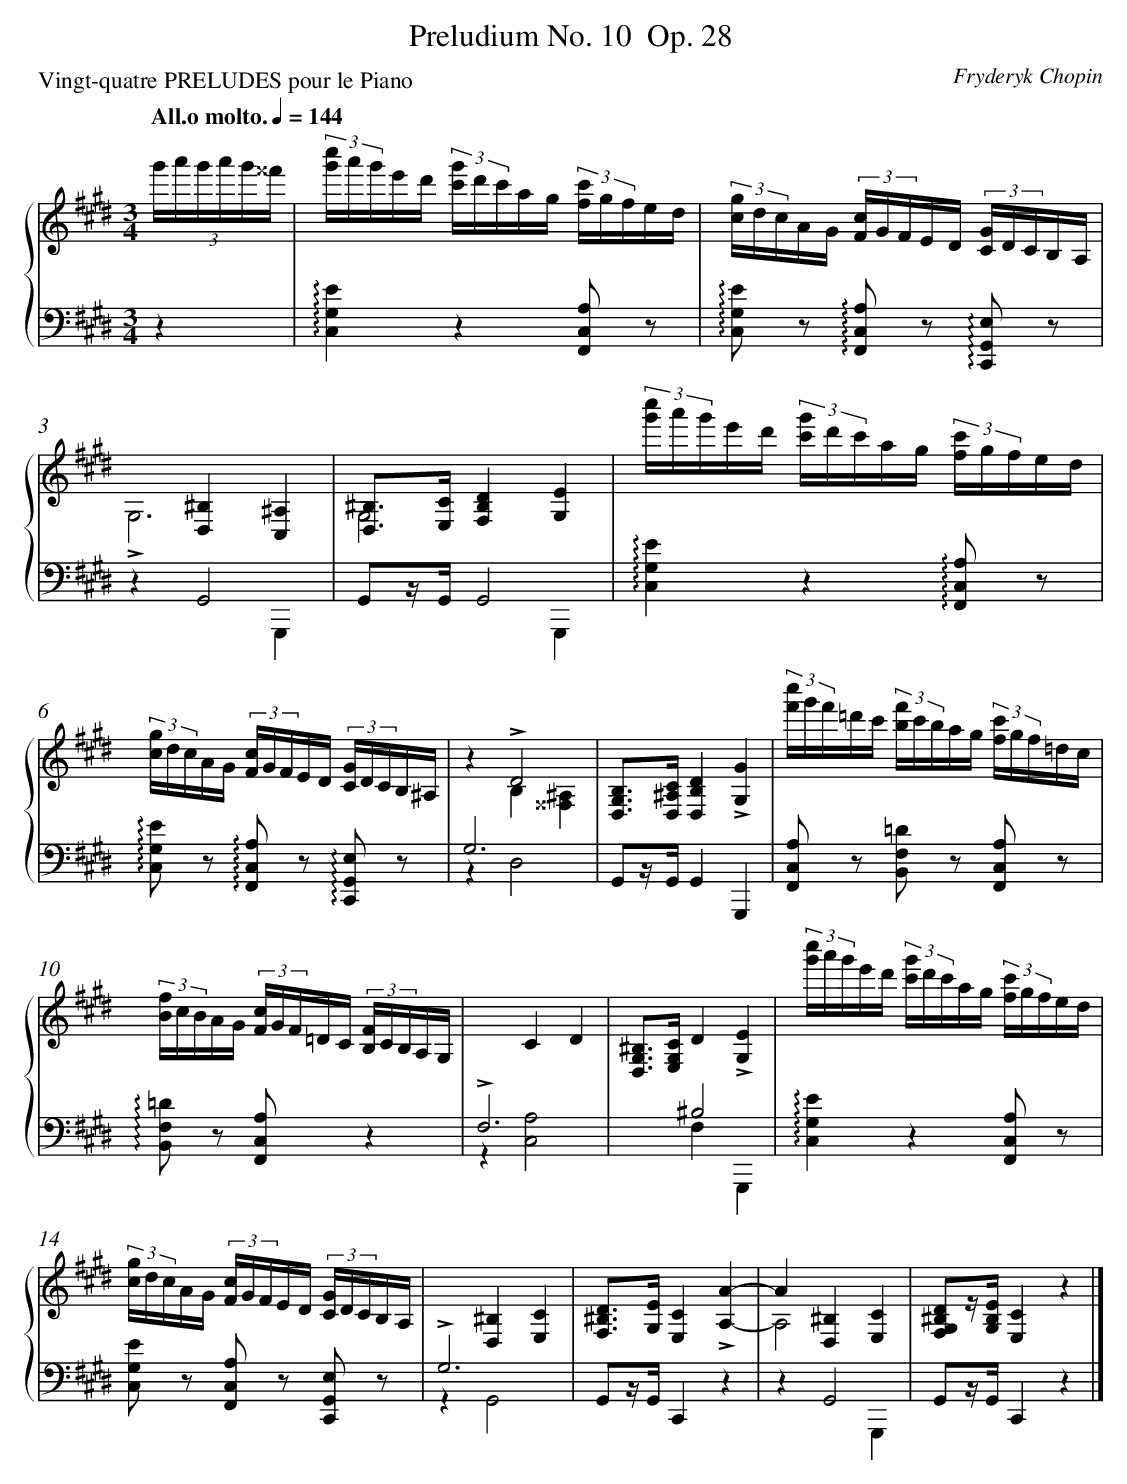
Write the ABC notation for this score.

X:1
T: Preludium No. 10	 Op. 28
C: Fryderyk Chopin
L: 1/16
M: 3/4
P: Vingt-quatre PRELUDES pour le Piano
Q: "All.o molto." 1/4=144
%%staves {1 2}
V: 1 clef=treble
V: 2 clef=bass
K: E
[V:1] (3:2:6g'a'g'a'g'^^f' [I:setbarnb 1]|
[V:2] z4 |
[V:1] (3[c''g']a'g'e'd' (3[g'c']d'c'ag (3[c'f]gfed |
[V:2] !arpeggio![E4G,4C,4]z4[A,2C,2F,,2] z2 |
[V:1] (3[gc]dcAG (3[cF]GFED (3[GC]DCB,A, |
[V:2] !arpeggio![E2G,2C,2] z2 !arpeggio![A,2C,2F,,2] z2 !arpeggio![E,2G,,2C,,2] z2 |
[V:1] x4[^B,4D,4][^A,4C,4] & !accent!G,12 |
[V:2] z4G,,8 & x8G,,,4 |
[V:1] [^B,2D,2]>[C2E,2][D4B,4F,4][E4G,4] & G,8x4 |
[V:2] G,,2zG,,G,,8 & x8G,,,4 |
[V:1] (3[c''g']a'g'e'd' (3[g'c']d'c'ag (3[c'f]gfed |
[V:2] !arpeggio![E4G,4C,4]z4!arpeggio![A,2C,2F,,2] z2 |
[V:1] (3[gc]dcAG (3[cF]GFED (3[GC]DCB,^A, |
[V:2] !arpeggio![E2G,2C,2] z2 !arpeggio![A,2C,2F,,2] z2 !arpeggio![E,2G,,2C,,2] z2 |
[V:1] z4!accent!D8 & x4B,4[^A,4^^F,4] |
[V:2] G,12 & z4D,8 |
[V:1] [B,2G,2D,2]>[C2^A,2D,2][D4B,4D,4]!accent![G4G,4] |
[V:2] G,,2zG,,G,,4G,,,4 |
[V:1] (3[c''f']g'f'=d'c' (3[f'b]c'bag (3[c'f]gf=dc |
[V:2] [A,2C,2F,,2] z2 [=D2F,2B,,2] z2 [A,2C,2F,,2] z2 |
[V:1] (3[fB]cBAG (3[cF]GF=DC (3[FB,]CB,A,G, |
[V:2] !arpeggio![=D2F,2B,,2] z2 [A,2C,2F,,2] x2z4 |
[V:1] x4C4D4 |
[V:2] !accent!F,12 & z4[A,8C,8] |
[V:1] [^B,2G,2D,2]>[C2G,2E,2]D4!accent![E4G,4] |
[V:2] x4^B,8 & x4F,4G,,,4 |
[V:1] (3[c''g']a'g'e'd' (3[g'c']d'c'ag (3[c'f]gfed |
[V:2] !arpeggio![E4G,4C,4]z4[A,2C,2F,,2] z2 |
[V:1] (3[gc]dcAG (3[cF]GFED (3[GC]DCB,A, |
[V:2] [E2G,2C,2] z2 [A,2C,2F,,2] z2 [E,2G,,2C,,2] z2 |
[V:1] x4[^B,4D,4][C4E,4] |
[V:2] !accent!G,12 & z4G,,8 |
[V:1] [D2^B,2F,2]>[E2G,2][C4E,4]!accent![A4A,4]- |
[V:2] G,,2zG,,C,,4z4 |
[V:1] A4[^B,4D,4][C4E,4] & A,8x4 |
[V:2] z4G,,8 & x8G,,,4 |
[V:1] [D2^B,2G,2F,2]z[EB,G,][C4E,4]z4 |]
[V:2] G,,2zG,,C,,4z4 |]
